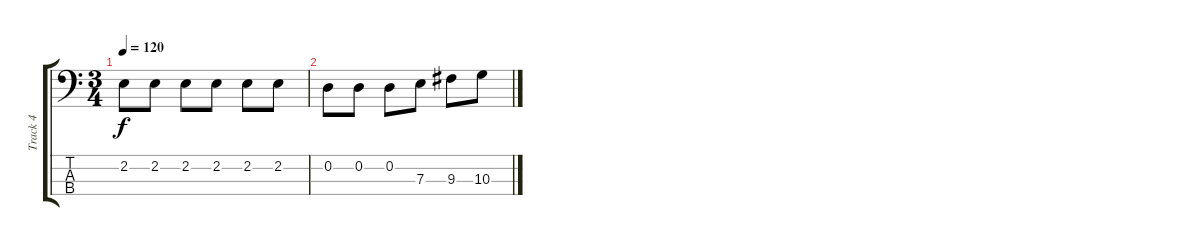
\track ("Track 4" "Track 4") {instrument electricbassfinger}
\staff {score tabs}
\tuning (G2 D2 A1 E1) {hide}
\ts (3 4)
\tempo 120
\clef f4
\ks c
2.2.8{dy f} 2.2.8 2.2.8 2.2.8 2.2.8 2.2.8 |
0.2.8 0.2.8 0.2.8 7.3.8 9.3.8 10.3.8
